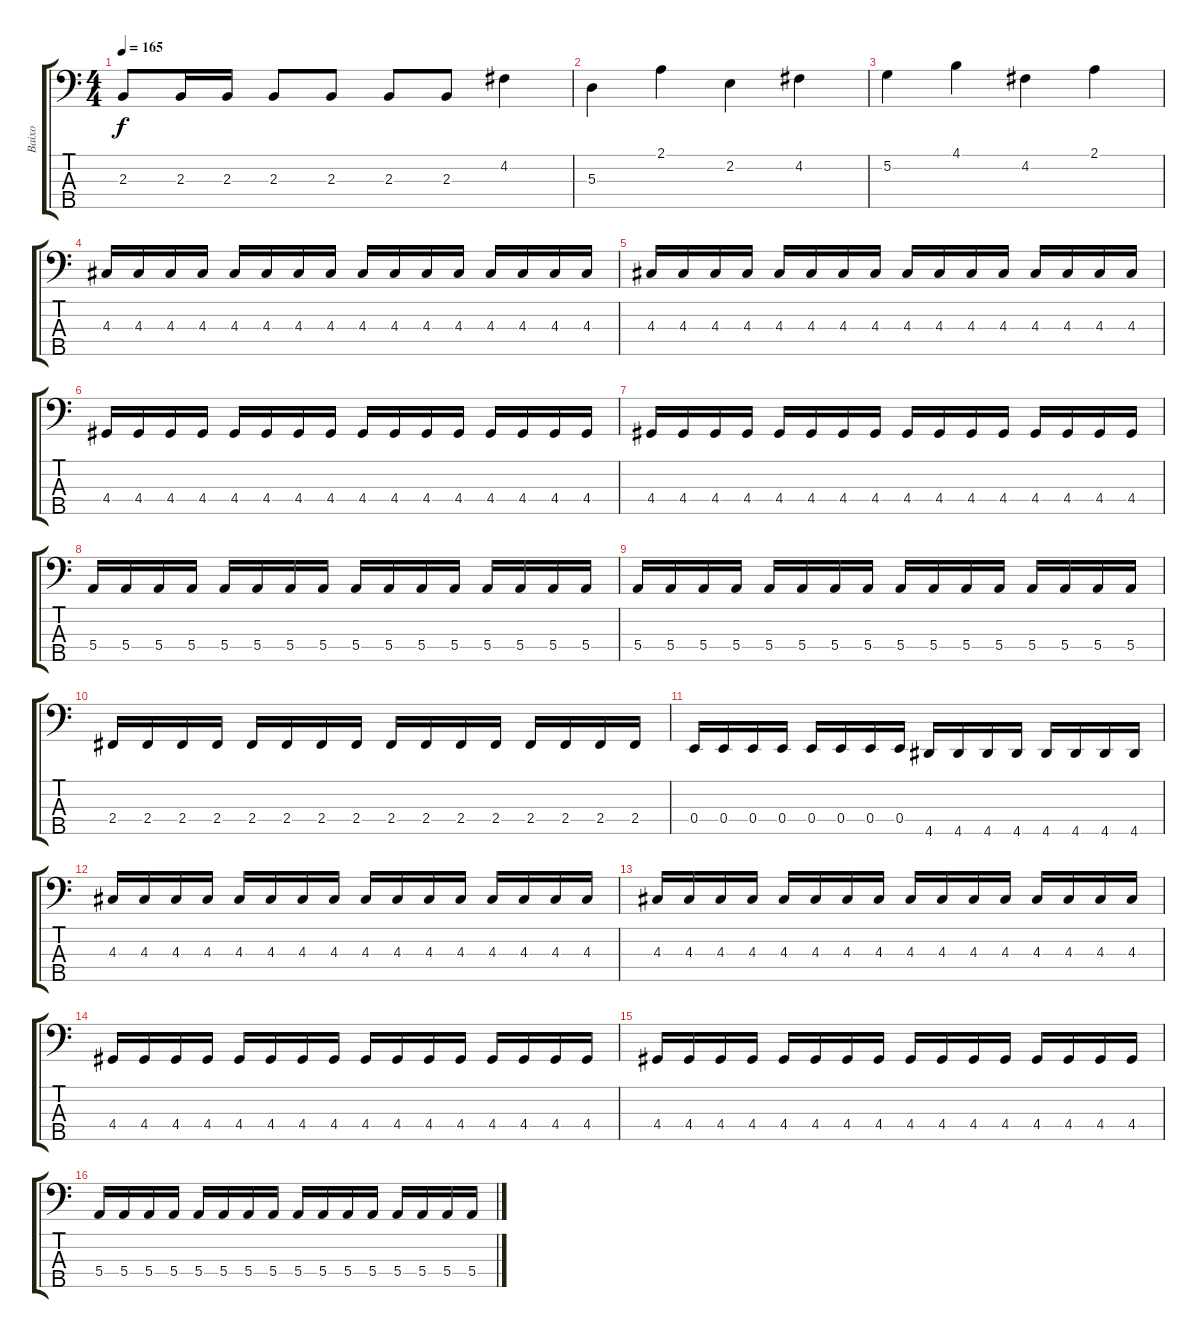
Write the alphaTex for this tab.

\track ("Baixo" "Baixo") {instrument electricbassfinger}
\staff {score tabs}
\tuning (G2 D2 A1 E1 B0) {hide}
\ts (4 4)
\tempo 165
\clef f4
\ks c
2.3.8{dy f} 2.3.16 2.3.16 2.3.8 2.3.8 2.3.8 2.3.8 4.2.4 |
5.3.4 2.1.4 2.2.4 4.2.4 |
5.2.4 4.1.4 4.2.4 2.1.4 |
4.3.16 4.3.16 4.3.16 4.3.16 4.3.16 4.3.16 4.3.16 4.3.16 4.3.16 4.3.16 4.3.16 4.3.16 4.3.16 4.3.16 4.3.16 4.3.16 |
4.3.16 4.3.16 4.3.16 4.3.16 4.3.16 4.3.16 4.3.16 4.3.16 4.3.16 4.3.16 4.3.16 4.3.16 4.3.16 4.3.16 4.3.16 4.3.16 |
4.4.16 4.4.16 4.4.16 4.4.16 4.4.16 4.4.16 4.4.16 4.4.16 4.4.16 4.4.16 4.4.16 4.4.16 4.4.16 4.4.16 4.4.16 4.4.16 |
4.4.16 4.4.16 4.4.16 4.4.16 4.4.16 4.4.16 4.4.16 4.4.16 4.4.16 4.4.16 4.4.16 4.4.16 4.4.16 4.4.16 4.4.16 4.4.16 |
5.4.16 5.4.16 5.4.16 5.4.16 5.4.16 5.4.16 5.4.16 5.4.16 5.4.16 5.4.16 5.4.16 5.4.16 5.4.16 5.4.16 5.4.16 5.4.16 |
5.4.16 5.4.16 5.4.16 5.4.16 5.4.16 5.4.16 5.4.16 5.4.16 5.4.16 5.4.16 5.4.16 5.4.16 5.4.16 5.4.16 5.4.16 5.4.16 |
2.4.16 2.4.16 2.4.16 2.4.16 2.4.16 2.4.16 2.4.16 2.4.16 2.4.16 2.4.16 2.4.16 2.4.16 2.4.16 2.4.16 2.4.16 2.4.16 |
0.4.16 0.4.16 0.4.16 0.4.16 0.4.16 0.4.16 0.4.16 0.4.16 4.5.16 4.5.16 4.5.16 4.5.16 4.5.16 4.5.16 4.5.16 4.5.16 |
4.3.16 4.3.16 4.3.16 4.3.16 4.3.16 4.3.16 4.3.16 4.3.16 4.3.16 4.3.16 4.3.16 4.3.16 4.3.16 4.3.16 4.3.16 4.3.16 |
4.3.16 4.3.16 4.3.16 4.3.16 4.3.16 4.3.16 4.3.16 4.3.16 4.3.16 4.3.16 4.3.16 4.3.16 4.3.16 4.3.16 4.3.16 4.3.16 |
4.4.16 4.4.16 4.4.16 4.4.16 4.4.16 4.4.16 4.4.16 4.4.16 4.4.16 4.4.16 4.4.16 4.4.16 4.4.16 4.4.16 4.4.16 4.4.16 |
4.4.16 4.4.16 4.4.16 4.4.16 4.4.16 4.4.16 4.4.16 4.4.16 4.4.16 4.4.16 4.4.16 4.4.16 4.4.16 4.4.16 4.4.16 4.4.16 |
5.4.16 5.4.16 5.4.16 5.4.16 5.4.16 5.4.16 5.4.16 5.4.16 5.4.16 5.4.16 5.4.16 5.4.16 5.4.16 5.4.16 5.4.16 5.4.16
